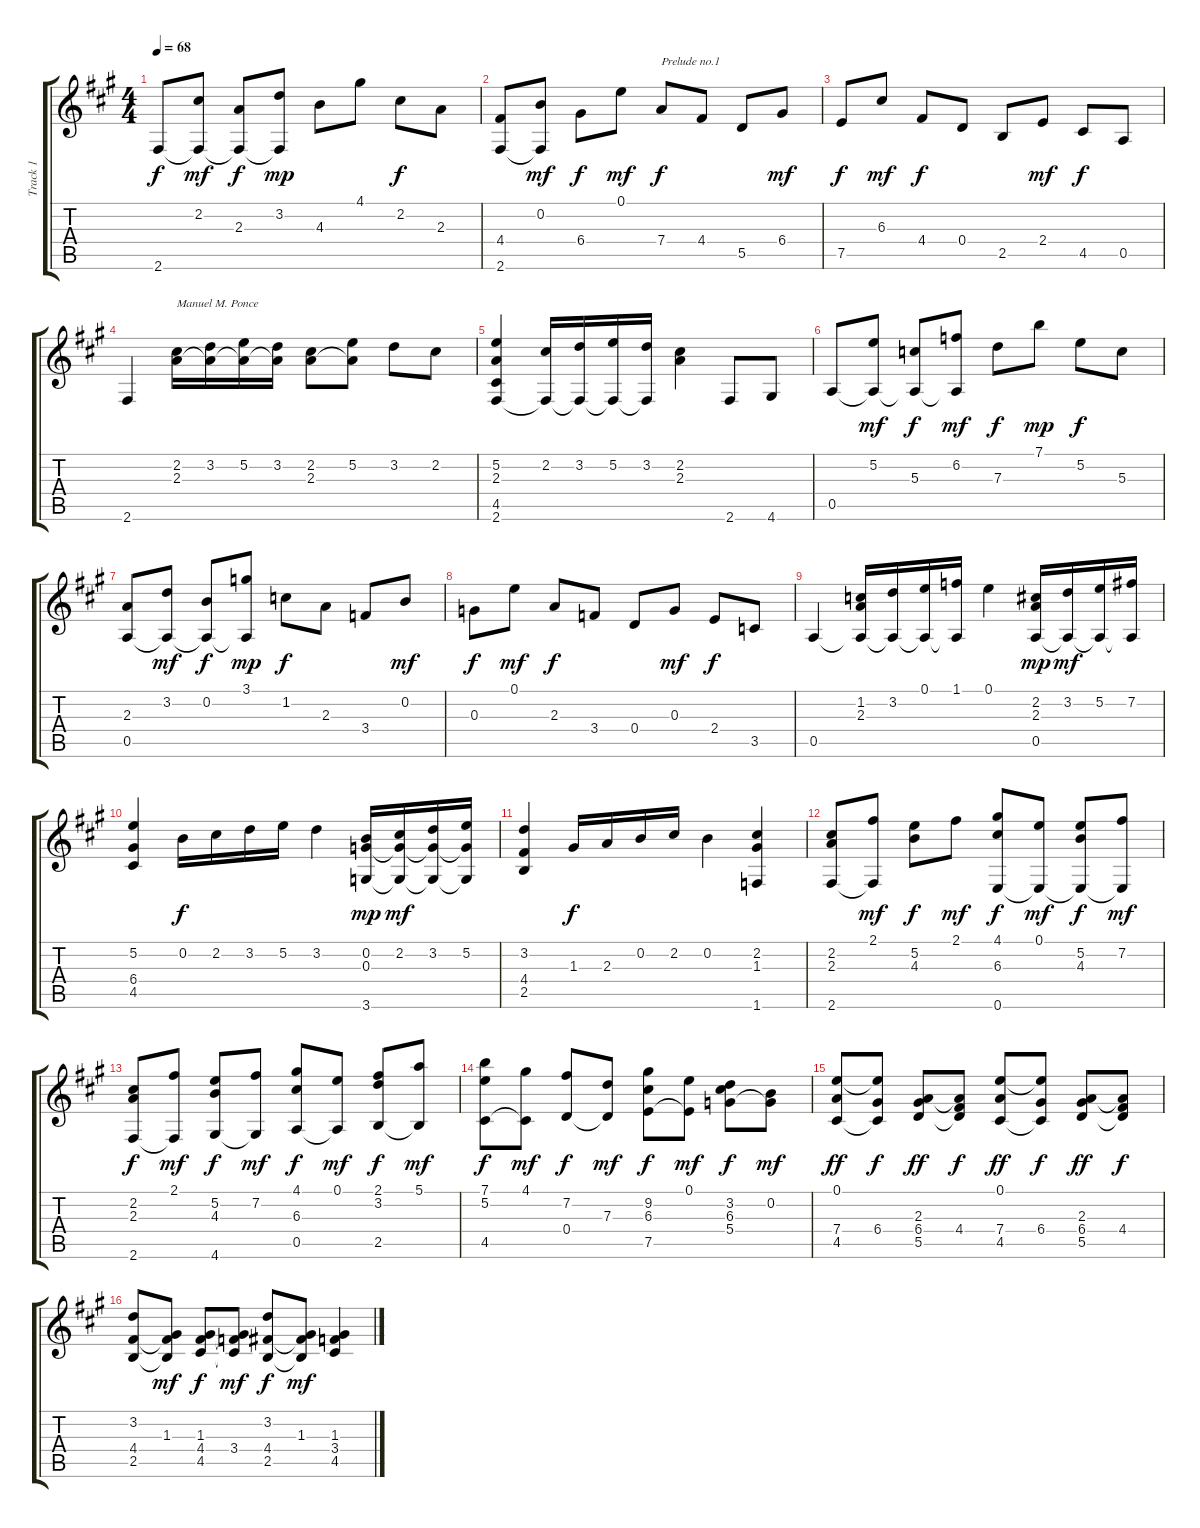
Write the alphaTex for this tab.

\track ("Track 1" "Track 1") {instrument acousticguitarnylon}
\staff {score tabs}
\tuning (E4 B3 G3 D3 A2 E2) {hide}
\ts (4 4)
\tempo 68
\clef g2
\ks f#minor
2.6.8{dy f instrument acousticguitarnylon} (2.2 2.6{t}).8{dy mf} (2.3 2.6{t}).8{dy f} (3.2 2.6{t}).8{dy mp} 4.3.8 4.1.8 2.2.8{dy f} 2.3.8 |
(4.4 2.6).8 (0.2 2.6{t}).8{dy mf} 6.4.8{dy f} 0.1.8{dy mf} 7.4.8{txt "Prelude no.1" dy f} 4.4.8 5.5.8 6.4.8{dy mf} |
7.5.8{dy f} 6.3.8{dy mf} 4.4.8{dy f} 0.4.8 2.5.8 2.4.8{dy mf} 4.5.8{dy f} 0.5.8 |
2.6.4 (2.2 2.3).16{txt "Manuel M. Ponce"} (3.2 2.3{t}).16 (5.2 2.3{t}).16 (3.2 2.3{t}).16 (2.2 2.3).8 (5.2 2.3{t}).8 3.2.8 2.2.8 |
(5.2 2.3 4.5 2.6).4 (2.2 2.6{t}).16 (3.2 2.6{t}).16 (5.2 2.6{t}).16 (3.2 2.6{t}).16 (2.2 2.3).4 2.6.8 4.6.8 |
0.5.8 (5.2 0.5{t}).8{dy mf} (5.3 0.5{t}).8{dy f} (6.2 0.5{t}).8{dy mf} 7.3.8{dy f} 7.1.8{dy mp} 5.2.8{dy f} 5.3.8 |
(2.3 0.5).8 (3.2 0.5{t}).8{dy mf} (0.2 0.5{t}).8{dy f} (3.1 0.5{t}).8{dy mp} 1.2.8{dy f} 2.3.8 3.4.8 0.2.8{dy mf} |
0.3.8{dy f} 0.1.8{dy mf} 2.3.8{dy f} 3.4.8 0.4.8 0.3.8{dy mf} 2.4.8{dy f} 3.5.8 |
0.5.4 (1.2 2.3 0.5{t}).16 (3.2 0.5{t}).16 (0.1 0.5{t}).16 (1.1 0.5{t}).16 0.1.4 (2.2 2.3 0.5).16{dy mp} (3.2 0.5{t}).16{dy mf} (5.2 0.5{t}).16 (7.2 0.5{t}).16 |
(5.2 6.4 4.5).4 0.2.16{dy f} 2.2.16 3.2.16 5.2.16 3.2.4 (0.2 0.3 3.6).16{dy mp} (2.2 0.3{t} 3.6{t}).16{dy mf} (3.2 0.3{t} 3.6{t}).16 (5.2 0.3{t} 3.6{t}).16 |
(3.2 4.4 2.5).4 1.3.16{dy f} 2.3.16 0.2.16 2.2.16 0.2.4 (2.2 1.3 1.6).4 |
(2.2 2.3 2.6).8 (2.1 2.6{t}).8{dy mf} (5.2 4.3).8{dy f} 2.1.8{dy mf} (4.1 6.3 0.6).8{dy f} (0.1 0.6{t}).8{dy mf} (5.2 4.3 0.6{t}).8{dy f} (7.2 0.6{t}).8{dy mf} |
(2.2 2.3 2.6).8{dy f} (2.1 2.6{t}).8{dy mf} (5.2 4.3 4.6).8{dy f} (7.2 4.6{t}).8{dy mf} (4.1 6.3 0.5).8{dy f} (0.1 0.5{t}).8{dy mf} (2.1 3.2 2.5).8{dy f} (5.1 2.5{t}).8{dy mf} |
(7.1 5.2 4.5).8{dy f} (4.1 4.5{t}).8{dy mf} (7.2 0.4).8{dy f} (7.3 0.4{t}).8{dy mf} (9.2 6.3 7.5).8{dy f} (0.1 7.5{t}).8{dy mf} (3.2 6.3 5.4).8{dy f} (0.2 5.4{t}).8{dy mf} |
(0.1 7.4 4.5).8{dy ff} (0.1{t} 6.4 4.5{t}).8{dy f} (2.3 6.4 5.5).8{dy ff} (2.3{t} 4.4 5.5{t}).8{dy f} (0.1 7.4 4.5).8{dy ff} (0.1{t} 6.4 4.5{t}).8{dy f} (2.3 6.4 5.5).8{dy ff} (2.3{t} 4.4 5.5{t}).8{dy f} |
(3.2 4.4 2.5).8 (1.3 4.4{t} 2.5{t}).8{dy mf} (1.3 4.4 4.5).8{dy f} (1.3{t} 3.4 4.5{t}).8{dy mf} (3.2 4.4 2.5).8{dy f} (1.3 4.4{t} 2.5{t}).8{dy mf} (1.3 3.4 4.5).4
